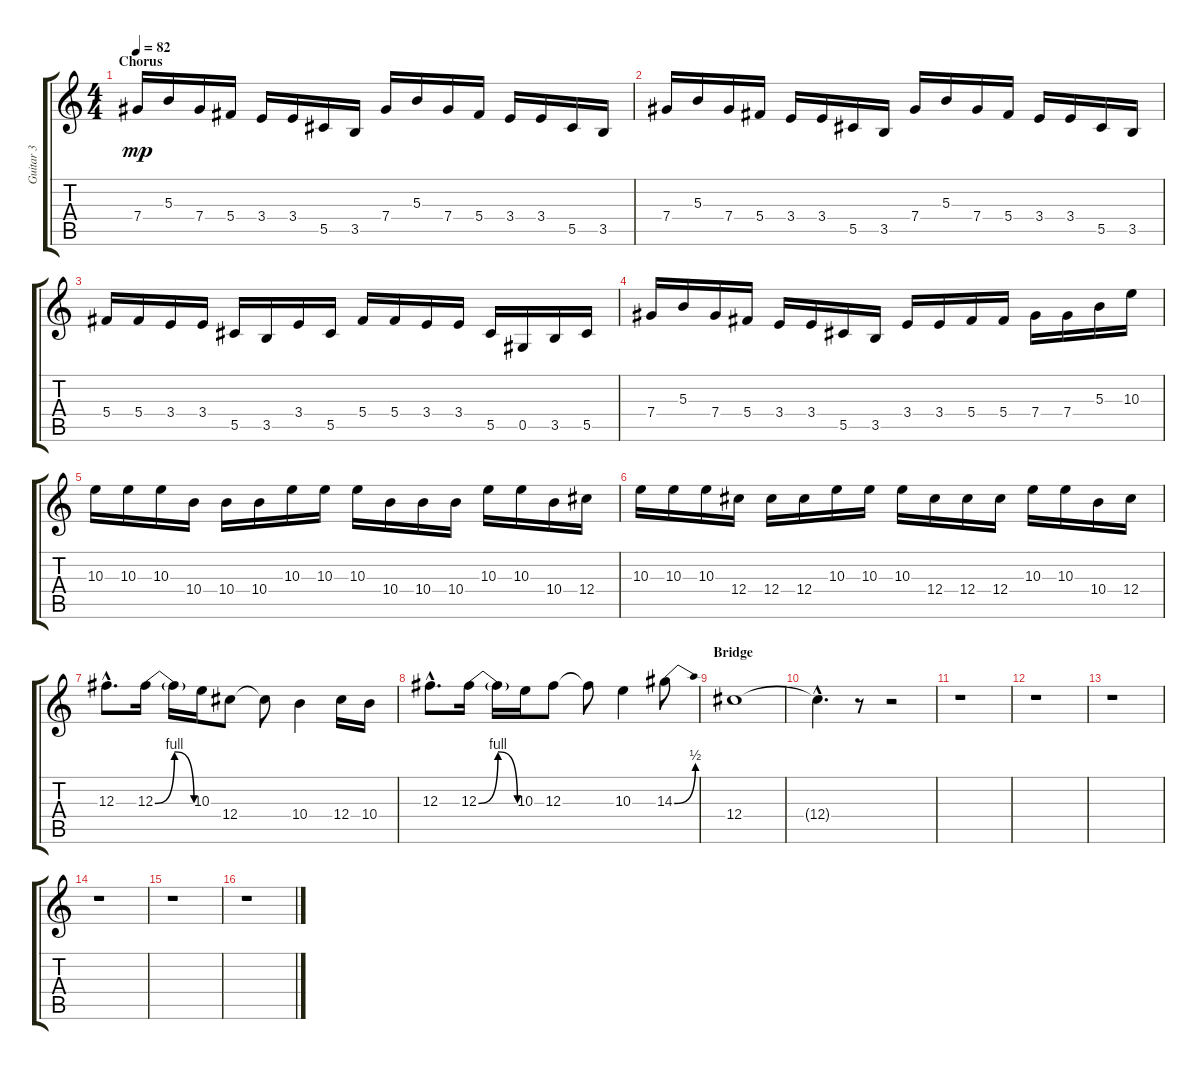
\track ("Guitar 3" "Guitar 3") {instrument distortionguitar}
\staff {score tabs}
\tuning (Eb4 Bb3 Gb3 Db3 Ab2 Db2) {hide}
\ts (4 4)
\section ("" "Chorus")
\tempo 82
\clef g2
\ks c
7.4.16{dy mp} 5.3.16 7.4.16 5.4.16 3.4.16 3.4.16 5.5.16 3.5.16 7.4.16 5.3.16 7.4.16 5.4.16 3.4.16 3.4.16 5.5.16 3.5.16 |
7.4.16 5.3.16 7.4.16 5.4.16 3.4.16 3.4.16 5.5.16 3.5.16 7.4.16 5.3.16 7.4.16 5.4.16 3.4.16 3.4.16 5.5.16 3.5.16 |
5.4.16 5.4.16 3.4.16 3.4.16 5.5.16 3.5.16 3.4.16 5.5.16 5.4.16 5.4.16 3.4.16 3.4.16 5.5.16 0.5.16 3.5.16 5.5.16 |
7.4.16 5.3.16 7.4.16 5.4.16 3.4.16 3.4.16 5.5.16 3.5.16 3.4.16 3.4.16 5.4.16 5.4.16 7.4.16 7.4.16 5.3.16 10.3.16 |
10.3.16 10.3.16 10.3.16 10.4.16 10.4.16 10.4.16 10.3.16 10.3.16 10.3.16 10.4.16 10.4.16 10.4.16 10.3.16 10.3.16 10.4.16 12.4.16 |
10.3.16 10.3.16 10.3.16 12.4.16 12.4.16 12.4.16 10.3.16 10.3.16 10.3.16 12.4.16 12.4.16 12.4.16 10.3.16 10.3.16 10.4.16 12.4.16 |
12.3{hac}.8{d} 12.3{be (bendrelease 0 0 15 4 45 4 60 0)}.16 12.3{t}.16 10.3.16 12.4.8 12.4{t}.8 10.4.4 12.4.16 10.4.16 |
12.3{hac}.8{d} 12.3{be (bendrelease 0 0 15 4 45 4 60 0)}.16 12.3{t}.16 10.3.16 12.3.8 12.3{t}.8 10.3.4 14.3{be (bend 0 0 60 2)}.8 |
\section ("" "Bridge")
12.4.1 |
12.4{hac t}.4{d} r.8 r.2 |
r.1 |
r.1 |
r.1 |
r.1 |
r.1 |
r.1
